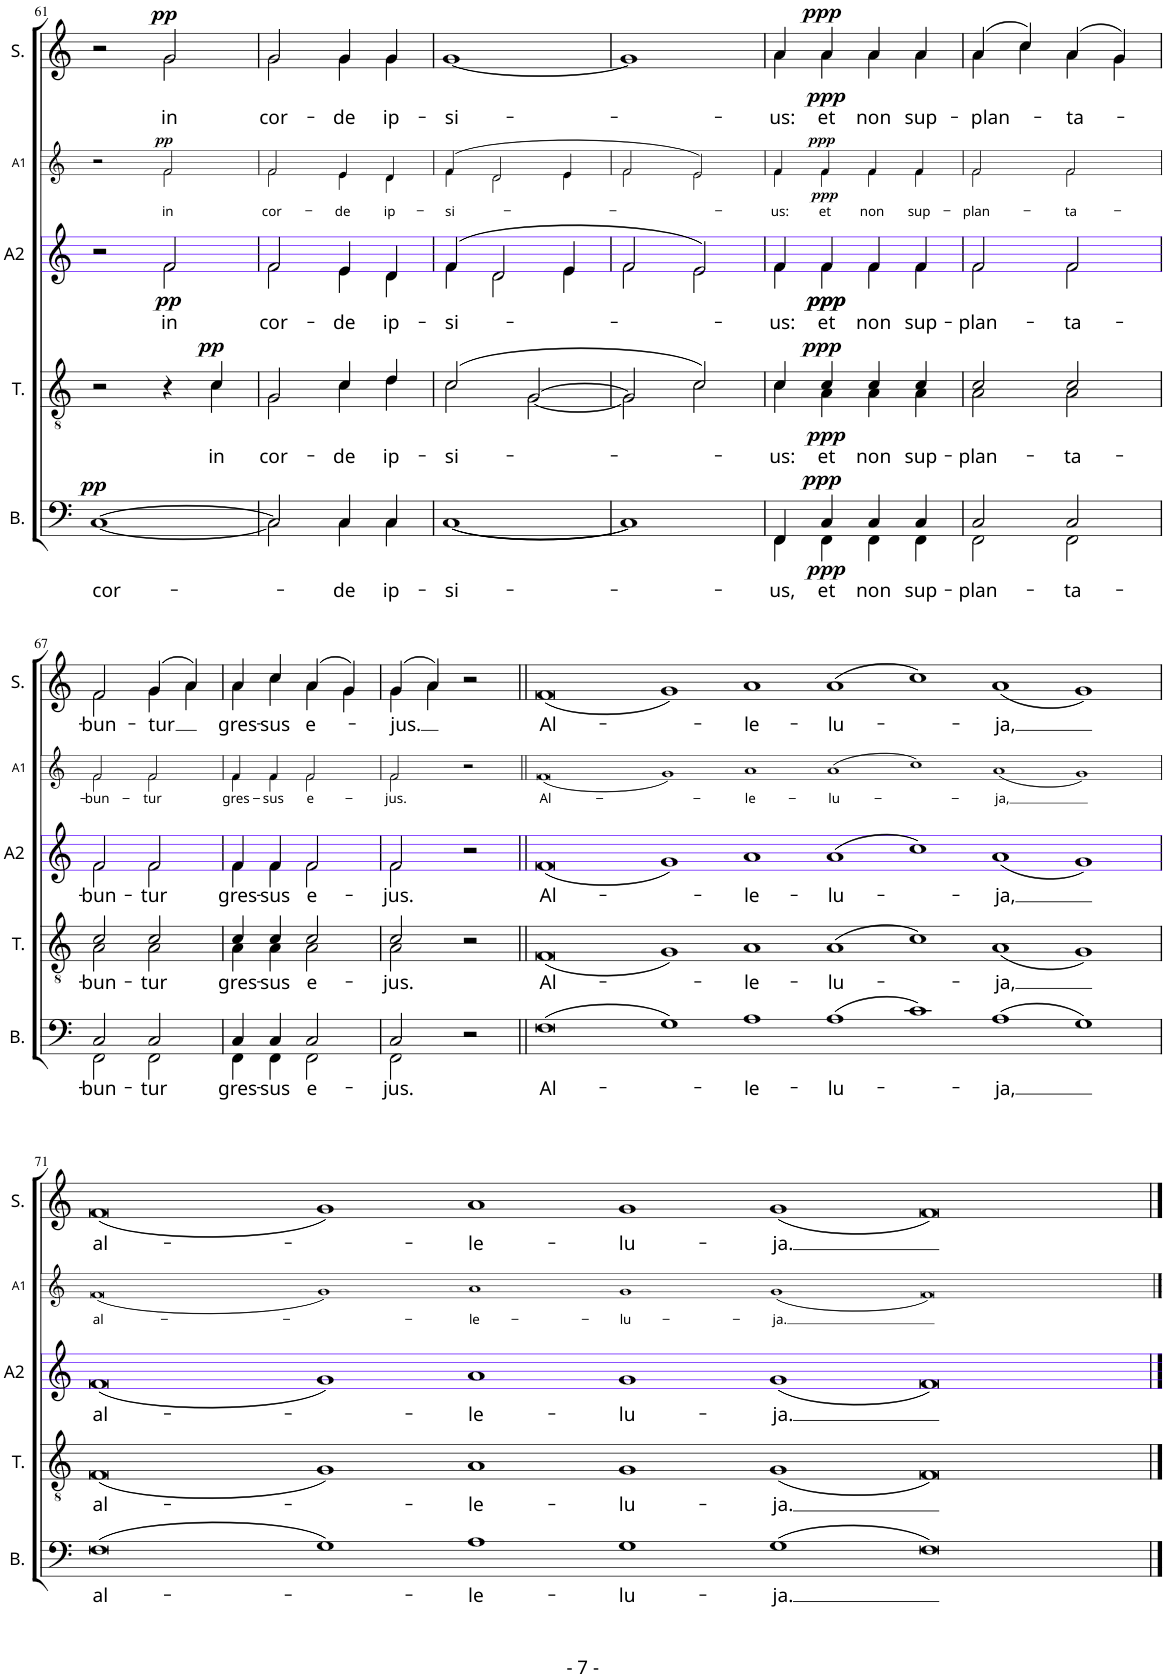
**kern	**text	**dynam	**kern	**text	**dynam	**kern	**text	**dynam	**kern	**text	**dynam	**kern	**text	**dynam
*part5	*part5	*part5	*part4	*part4	*part4	*part3	*part3	*part3	*part2	*part2	*part2	*part1	*part1	*part1
*staff5	*staff5	*staff5	*staff4	*staff4	*staff4	*staff3	*staff3	*staff3	*staff2	*staff2	*staff2	*staff1	*staff1	*staff1
*I"Basse	*	*	*I"Ténor	*	*	*I"Alto 2	*	*	*I"Alto 1	*	*	*I"Soprano	*	*
*I'B.	*	*	*I'T.	*	*	*I'A2	*	*	*I'A1	*	*	*I'S.	*	*
!!LO:PB:g=z
*clefF4	*	*	*clefGv2	*	*	*clefG2	*	*	*clefG2	*	*	*clefG2	*	*
*k[]	*	*	*k[]	*	*	*k[]	*	*	*k[]	*	*	*k[]	*	*
*M2/2	*	*	*M2/2	*	*	*M2/2	*	*	*M2/2	*	*	*M2/2	*	*
*met(c|)	*	*	*met(c|)	*	*	*met(c|)	*	*	*met(c|)	*	*	*met(c|)	*	*
=61	=61	=61	=61	=61	=61	=61	=61	=61	=61	=61	=61	=61	=61	=61
!	!LO:LY:b	!LO:DY:a	!	!	!	!	!	!	!	!	!	!	!	!
*^	*	*	*^	*	*	*^	*	*	*^	*	*	*^	*	*
[1C	[1C	cor-	pp	2r	2ryy	.	.	2r	2ryy	.	.	2r	2ryy	.	.	2r	2ryy	.	.
!	!	!	!	!	!	!	!	!	!	!LO:LY:b	!LO:DY:b	!	!	!LO:LY:b	!LO:DY:a	!	!	!LO:LY:b	!LO:DY:a
.	.	.	.	4r	4ryy	.	.	2f/	2f\	in	pp	2f/	2f\	in	pp	2g/	2g\	in	pp
!	!	!	!	!	!	!LO:LY:b	!LO:DY:a	!	!	!	!	!	!	!	!	!	!	!	!
.	.	.	.	4c/	4c\	in	pp	.	.	.	.	.	.	.	.	.	.	.	.
=62	=62	=62	=62	=62	=62	=62	=62	=62	=62	=62	=62	=62	=62	=62	=62	=62	=62	=62	=62
!	!	!	!	!	!	!LO:LY:b	!	!	!	!LO:LY:b	!	!	!	!LO:LY:b	!	!	!	!LO:LY:b	!
2C/]	2C\]	.	.	2G/	2G\	cor-	.	2f/	2f\	cor-	.	2f/	2f\	cor-	.	2g/	2g\	cor-	.
!	!	!LO:LY:b	!	!	!	!LO:LY:b	!	!	!	!LO:LY:b	!	!	!	!LO:LY:b	!	!	!	!LO:LY:b	!
4C/	4C\	-de	.	4c/	4c\	-de	.	4e/	4e\	-de	.	4e/	4e\	-de	.	4g/	4g\	-de	.
!	!	!LO:LY:b	!	!	!	!LO:LY:b	!	!	!	!LO:LY:b	!	!	!	!LO:LY:b	!	!	!	!LO:LY:b	!
4C/	4C\	ip-	.	4d/	4d\	ip-	.	4d/	4d\	ip-	.	4d/	4d\	ip-	.	4g/	4g\	ip-	.
=63	=63	=63	=63	=63	=63	=63	=63	=63	=63	=63	=63	=63	=63	=63	=63	=63	=63	=63	=63
!	!	!LO:LY:b	!	!	!	!LO:LY:b	!	!	!	!LO:LY:b	!	!	!	!LO:LY:b	!	!	!	!LO:LY:b	!
[1C	[1C	-si-	.	(2c/	2c\	-si-	.	(4f/	4f\	-si-	.	(4f/	4f\	-si-	.	[1g	[1g	-si-	.
.	.	.	.	.	.	.	.	2d/	2d\	.	.	2d/	2d\	.	.	.	.	.	.
.	.	.	.	[2G/	[2G\	.	.	.	.	.	.	.	.	.	.	.	.	.	.
.	.	.	.	.	.	.	.	4e/	4e\	.	.	4e/	4e\	.	.	.	.	.	.
=64	=64	=64	=64	=64	=64	=64	=64	=64	=64	=64	=64	=64	=64	=64	=64	=64	=64	=64	=64
1C]	1C]	.	.	2G/]	2G\]	.	.	2f/	2f\	.	.	2f/	2f\	.	.	1g]	1g]	.	.
.	.	.	.	2c/)	2c\	.	.	2e/)	2e\	.	.	2e/)	2e\	.	.	.	.	.	.
=65	=65	=65	=65	=65	=65	=65	=65	=65	=65	=65	=65	=65	=65	=65	=65	=65	=65	=65	=65
!	!	!LO:LY:b	!	!	!	!LO:LY:b	!	!	!	!LO:LY:b	!	!	!	!LO:LY:b	!	!	!	!LO:LY:b	!
4FF/	4FF\	-us,	.	4c/	4c\	-us:	.	4f/	4f\	-us:	.	4f/	4f\	-us:	.	4a/	4a\	-us:	.
!	!	!LO:LY:b	!LO:DY:a	!	!	!LO:LY:b	!	!	!	!LO:LY:b	!	!	!	!LO:LY:b	!	!	!	!LO:LY:b	!
!	!	!	!LO:DY:n=1:b	!	!	!	!LO:DY:a	!	!	!	!	!	!	!	!	!	!	!	!
!	!	!	!	!	!	!	!LO:DY:n=1:b	!	!	!	!LO:DY:b	!	!	!	!	!	!	!	!
!	!	!	!	!	!	!	!	!	!	!	!LO:DY:n=1:b	!	!	!	!LO:DY:a	!	!	!	!
!	!	!	!	!	!	!	!	!	!	!	!	!	!	!	!LO:DY:n=1:b	!	!	!	!LO:DY:a
!	!	!	!	!	!	!	!	!	!	!	!	!	!	!	!	!	!	!	!LO:DY:n=1:b
4C/	4FF\	et	ppp ppp	4c/	4A\	et	ppp ppp	4f/	4f\	et	ppp ppp	4f/	4f\	et	ppp ppp	4a/	4a\	et	ppp ppp
!	!	!LO:LY:b	!	!	!	!LO:LY:b	!	!	!	!LO:LY:b	!	!	!	!LO:LY:b	!	!	!	!LO:LY:b	!
4C/	4FF\	non	.	4c/	4A\	non	.	4f/	4f\	non	.	4f/	4f\	non	.	4a/	4a\	non	.
!	!	!LO:LY:b	!	!	!	!LO:LY:b	!	!	!	!LO:LY:b	!	!	!	!LO:LY:b	!	!	!	!LO:LY:b	!
4C/	4FF\	sup-	.	4c/	4A\	sup-	.	4f/	4f\	sup-	.	4f/	4f\	sup-	.	4a/	4a\	sup-	.
=66	=66	=66	=66	=66	=66	=66	=66	=66	=66	=66	=66	=66	=66	=66	=66	=66	=66	=66	=66
!	!	!LO:LY:b	!	!	!	!LO:LY:b	!	!	!	!LO:LY:b	!	!	!	!LO:LY:b	!	!	!	!LO:LY:b	!
2C/	2FF\	-plan-	.	2c/	2A\	-plan-	.	2f/	2f\	-plan-	.	2f/	2f\	-plan-	.	(4a/	4a\	-plan-	.
.	.	.	.	.	.	.	.	.	.	.	.	.	.	.	.	4cc/)	4cc\	.	.
!	!	!LO:LY:b	!	!	!	!LO:LY:b	!	!	!	!LO:LY:b	!	!	!	!LO:LY:b	!	!	!	!LO:LY:b	!
2C/	2FF\	-ta-	.	2c/	2A\	-ta-	.	2f/	2f\	-ta-	.	2f/	2f\	-ta-	.	(4a/	4a\	-ta-	.
.	.	.	.	.	.	.	.	.	.	.	.	.	.	.	.	4g/)	4g\	.	.
!!LO:LB:g=z	!!
=67	=67	=67	=67	=67	=67	=67	=67	=67	=67	=67	=67	=67	=67	=67	=67	=67	=67	=67	=67
!	!	!LO:LY:b	!	!	!	!LO:LY:b	!	!	!	!LO:LY:b	!	!	!	!LO:LY:b	!	!	!	!LO:LY:b	!
2C/	2FF\	-bun-	.	2c/	2A\	-bun-	.	2f/	2f\	-bun-	.	2f/	2f\	-bun-	.	2f/	2f\	-bun-	.
!	!	!LO:LY:b	!	!	!	!LO:LY:b	!	!	!	!LO:LY:b	!	!	!	!LO:LY:b	!	!	!	!LO:LY:b	!
2C/	2FF\	-tur	.	2c/	2A\	-tur	.	2f/	2f\	-tur	.	2f/	2f\	-tur	.	(4g/	4g\	-tur	.
.	.	.	.	.	.	.	.	.	.	.	.	.	.	.	.	4a/)	4a\	.	.
=68	=68	=68	=68	=68	=68	=68	=68	=68	=68	=68	=68	=68	=68	=68	=68	=68	=68	=68	=68
!	!	!LO:LY:b	!	!	!	!LO:LY:b	!	!	!	!LO:LY:b	!	!	!	!LO:LY:b	!	!	!	!LO:LY:b	!
4C/	4FF\	gres-	.	4c/	4A\	gres-	.	4f/	4f\	gres-	.	4f/	4f\	gres-	.	4a/	4a\	gres-	.
!	!	!LO:LY:b	!	!	!	!LO:LY:b	!	!	!	!LO:LY:b	!	!	!	!LO:LY:b	!	!	!	!LO:LY:b	!
4C/	4FF\	-sus	.	4c/	4A\	-sus	.	4f/	4f\	-sus	.	4f/	4f\	-sus	.	4cc/	4cc\	-sus	.
!	!	!LO:LY:b	!	!	!	!LO:LY:b	!	!	!	!LO:LY:b	!	!	!	!LO:LY:b	!	!	!	!LO:LY:b	!
2C/	2FF\	e-	.	2c/	2A\	e-	.	2f/	2f\	e-	.	2f/	2f\	e-	.	(4a/	4a\	e-	.
.	.	.	.	.	.	.	.	.	.	.	.	.	.	.	.	4g/)	4g\	.	.
=69	=69	=69	=69	=69	=69	=69	=69	=69	=69	=69	=69	=69	=69	=69	=69	=69	=69	=69	=69
!	!	!LO:LY:b	!	!	!	!LO:LY:b	!	!	!	!LO:LY:b	!	!	!	!LO:LY:b	!	!	!	!LO:LY:b	!
2C/	2FF\	-jus.	.	2c/	2A\	-jus.	.	2f/	2f\	-jus.	.	2f/	2f\	-jus.	.	(4g/	4g\	-jus.	.
.	.	.	.	.	.	.	.	.	.	.	.	.	.	.	.	4a/)	4a\	.	.
2r	2ryy	.	.	2r	2ryy	.	.	2r	2ryy	.	.	2r	2ryy	.	.	2r	2ryy	.	.
=70||	=70||	=70||	=70||	=70||	=70||	=70||	=70||	=70||	=70||	=70||	=70||	=70||	=70||	=70||	=70||	=70||	=70||	=70||	=70||
*M8/1	*	*	*	*M8/1	*	*	*	*M8/1	*	*	*	*M8/1	*	*	*	*M8/1	*	*	*
!	!	!LO:LY:b	!	!	!	!LO:LY:b	!	!	!	!LO:LY:b	!	!	!	!LO:LY:b	!	!	!	!LO:LY:b	!
(0F	0F	Al-	.	(0F	0F	Al-	.	(0f	0f	Al-	.	(0f	0f	Al-	.	(0f	0f	Al-	.
1G)	1G	.	.	1G)	1G	.	.	1g)	1g	.	.	1g)	1g	.	.	1g)	1g	.	.
!	!	!LO:LY:b	!	!	!	!LO:LY:b	!	!	!	!LO:LY:b	!	!	!	!LO:LY:b	!	!	!	!LO:LY:b	!
1A	1A	-le-	.	1A	1A	-le-	.	1a	1a	-le-	.	1a	1a	-le-	.	1a	1a	-le-	.
!	!	!LO:LY:b	!	!	!	!LO:LY:b	!	!	!	!LO:LY:b	!	!	!	!LO:LY:b	!	!	!	!LO:LY:b	!
(1A	1A	-lu-	.	(1A	1A	-lu-	.	(1a	1a	-lu-	.	(1a	1a	-lu-	.	(1a	1a	-lu-	.
1c)	1c	.	.	1c)	1c	.	.	1cc)	1cc	.	.	1cc)	1cc	.	.	1cc)	1cc	.	.
!	!	!LO:LY:b	!	!	!	!LO:LY:b	!	!	!	!LO:LY:b	!	!	!	!LO:LY:b	!	!	!	!LO:LY:b	!
(1A	1A	-ja,	.	(1A	1A	-ja,	.	(1a	1a	-ja,	.	(1a	1a	-ja,	.	(1a	1a	-ja,	.
1G)	1G	.	.	1G)	1G	.	.	1g)	1g	.	.	1g)	1g	.	.	1g)	1g	.	.
!!LO:LB:g=z	!!
=71	=71	=71	=71	=71	=71	=71	=71	=71	=71	=71	=71	=71	=71	=71	=71	=71	=71	=71	=71
!	!	!LO:LY:b	!	!	!	!LO:LY:b	!	!	!	!LO:LY:b	!	!	!	!LO:LY:b	!	!	!	!LO:LY:b	!
(0F	0F	al-	.	(0F	0F	al-	.	(0f	0f	al-	.	(0f	0f	al-	.	(0f	0f	al-	.
1G)	1G	.	.	1G)	1G	.	.	1g)	1g	.	.	1g)	1g	.	.	1g)	1g	.	.
!	!	!LO:LY:b	!	!	!	!LO:LY:b	!	!	!	!LO:LY:b	!	!	!	!LO:LY:b	!	!	!	!LO:LY:b	!
1A	1A	-le-	.	1A	1A	-le-	.	1a	1a	-le-	.	1a	1a	-le-	.	1a	1a	-le-	.
!	!	!LO:LY:b	!	!	!	!LO:LY:b	!	!	!	!LO:LY:b	!	!	!	!LO:LY:b	!	!	!	!LO:LY:b	!
1G	1G	-lu-	.	1G	1G	-lu-	.	1g	1g	-lu-	.	1g	1g	-lu-	.	1g	1g	-lu-	.
!	!	!LO:LY:b	!	!	!	!LO:LY:b	!	!	!	!LO:LY:b	!	!	!	!LO:LY:b	!	!	!	!LO:LY:b	!
(1G	1G	-ja.	.	(1G	1G	-ja.	.	(1g	1g	-ja.	.	(1g	1g	-ja.	.	(1g	1g	-ja.	.
0F)	0F	.	.	0F)	0F	.	.	0f)	0f	.	.	0f)	0f	.	.	0f)	0f	.	.
*v	*v	*	*	*	*	*	*	*v	*v	*	*	*v	*v	*	*	*v	*v	*	*
*	*	*	*v	*v	*	*	*	*	*	*	*	*	*	*	*
==	==	==	==	==	==	==	==	==	==	==	==	==	==	==
*-	*-	*-	*-	*-	*-	*-	*-	*-	*-	*-	*-	*-	*-	*-
